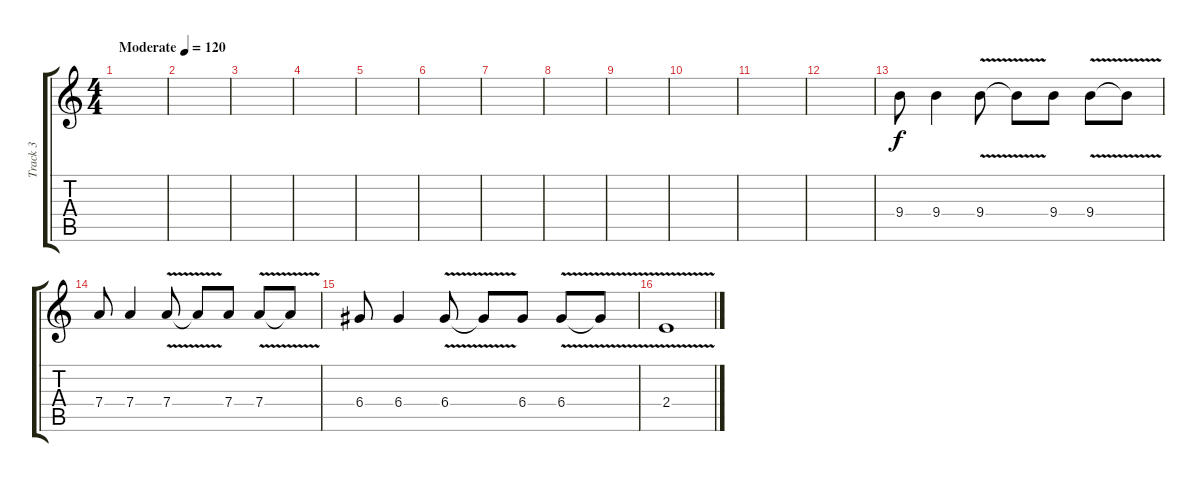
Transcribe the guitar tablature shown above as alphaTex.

\track ("Track 3" "Track 3") {instrument distortionguitar}
\staff {score tabs}
\tuning (E4 B3 G3 D3 A2 E2) {hide}
\ts (4 4)
\tempo (120 "Moderate")
\clef g2
\ks c
|
|
|
|
|
|
|
|
|
|
|
|
9.4.8 9.4.4 9.4{v}.8 9.4{t}.8 9.4.8 9.4{v}.8 9.4{t}.8 |
7.4.8 7.4.4 7.4{v}.8 7.4{t}.8 7.4.8 7.4{v}.8 7.4{t}.8 |
6.4.8 6.4.4 6.4{v}.8 6.4{t}.8 6.4.8 6.4{v}.8 6.4{t}.8 |
2.4{v}.1
